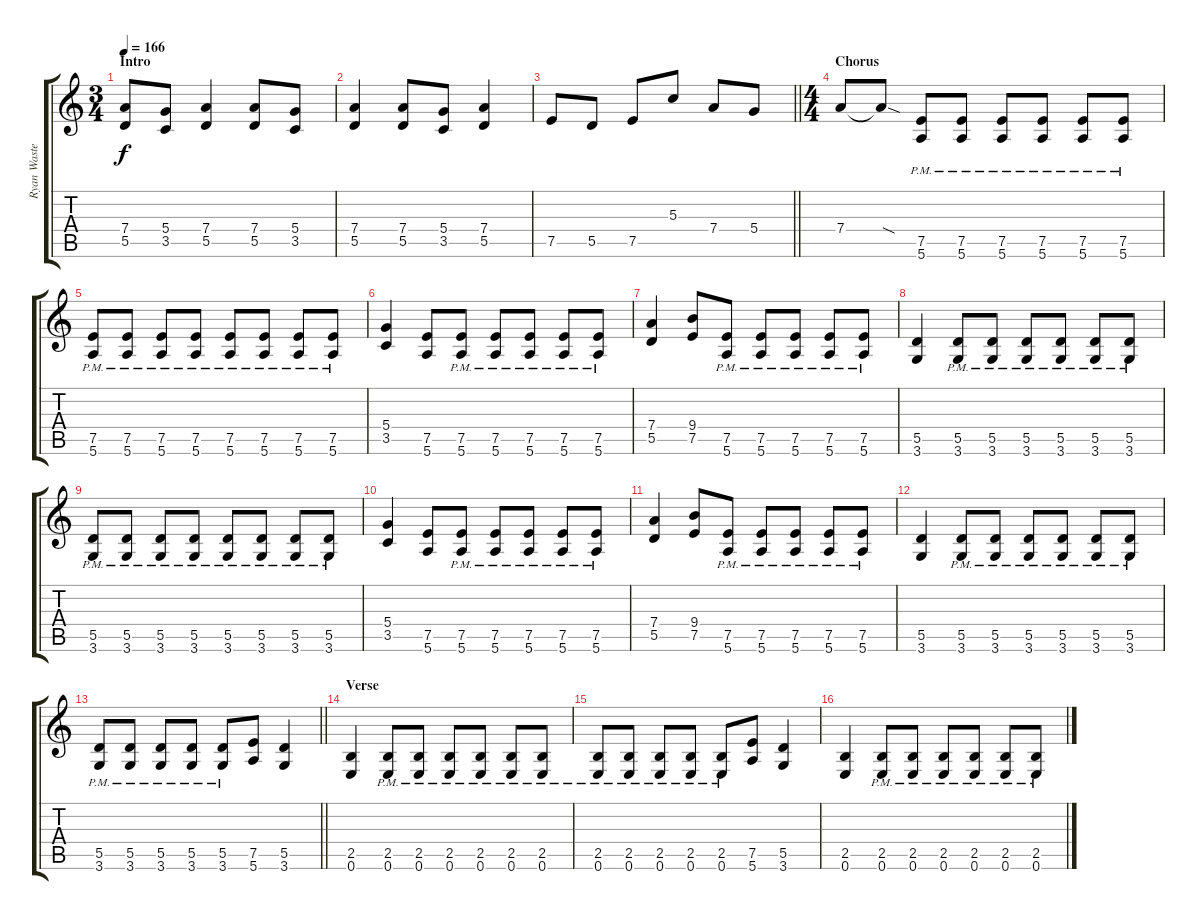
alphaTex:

\track ("Ryan Waste" "Ryan Waste") {instrument distortionguitar}
\staff {score tabs}
\tuning (E4 B3 G3 D3 A2 E2) {hide}
\ts (3 4)
\section ("" "Intro")
\tempo 166
\clef g2
\ks c
(7.4 5.5).8{dy f instrument distortionguitar} (5.4 3.5).8 (7.4 5.5).4 (7.4 5.5).8 (5.4 3.5).8 |
(7.4 5.5).4 (7.4 5.5).8 (5.4 3.5).8 (7.4 5.5).4 |
\barLineRight lightlight
7.5.8 5.5.8 7.5.8 5.3.8 7.4.8 5.4.8 |
\ts (4 4)
\section ("" "Chorus")
7.4.8 7.4{sod t}.8 (7.5{pm} 5.6{pm}).8 (7.5{pm} 5.6{pm}).8 (7.5{pm} 5.6{pm}).8 (7.5{pm} 5.6{pm}).8 (7.5{pm} 5.6{pm}).8 (7.5{pm} 5.6{pm}).8 |
(7.5{pm} 5.6{pm}).8 (7.5{pm} 5.6{pm}).8 (7.5{pm} 5.6{pm}).8 (7.5{pm} 5.6{pm}).8 (7.5{pm} 5.6{pm}).8 (7.5{pm} 5.6{pm}).8 (7.5{pm} 5.6{pm}).8 (7.5{pm} 5.6{pm}).8 |
(5.4 3.5).4 (7.5 5.6).8 (7.5{pm} 5.6{pm}).8 (7.5{pm} 5.6{pm}).8 (7.5{pm} 5.6{pm}).8 (7.5{pm} 5.6{pm}).8 (7.5{pm} 5.6{pm}).8 |
(7.4 5.5).4 (9.4 7.5).8 (7.5{pm} 5.6{pm}).8 (7.5{pm} 5.6{pm}).8 (7.5{pm} 5.6{pm}).8 (7.5{pm} 5.6{pm}).8 (7.5{pm} 5.6{pm}).8 |
(5.5 3.6).4 (5.5{pm} 3.6{pm}).8 (5.5{pm} 3.6{pm}).8 (5.5{pm} 3.6{pm}).8 (5.5{pm} 3.6{pm}).8 (5.5{pm} 3.6{pm}).8 (5.5{pm} 3.6{pm}).8 |
(5.5{pm} 3.6{pm}).8 (5.5{pm} 3.6{pm}).8 (5.5{pm} 3.6{pm}).8 (5.5{pm} 3.6{pm}).8 (5.5{pm} 3.6{pm}).8 (5.5{pm} 3.6{pm}).8 (5.5{pm} 3.6{pm}).8 (5.5{pm} 3.6{pm}).8 |
(5.4 3.5).4 (7.5 5.6).8 (7.5{pm} 5.6{pm}).8 (7.5{pm} 5.6{pm}).8 (7.5{pm} 5.6{pm}).8 (7.5{pm} 5.6{pm}).8 (7.5{pm} 5.6{pm}).8 |
(7.4 5.5).4 (9.4 7.5).8 (7.5{pm} 5.6{pm}).8 (7.5{pm} 5.6{pm}).8 (7.5{pm} 5.6{pm}).8 (7.5{pm} 5.6{pm}).8 (7.5{pm} 5.6{pm}).8 |
(5.5 3.6).4 (5.5{pm} 3.6{pm}).8 (5.5{pm} 3.6{pm}).8 (5.5{pm} 3.6{pm}).8 (5.5{pm} 3.6{pm}).8 (5.5{pm} 3.6{pm}).8 (5.5{pm} 3.6{pm}).8 |
\barLineRight lightlight
(5.5{pm} 3.6{pm}).8 (5.5{pm} 3.6{pm}).8 (5.5{pm} 3.6{pm}).8 (5.5{pm} 3.6{pm}).8 (5.5{pm} 3.6{pm}).8 (7.5 5.6).8 (5.5 3.6).4 |
\section ("" "Verse")
(2.5 0.6).4 (2.5{pm} 0.6{pm}).8 (2.5{pm} 0.6{pm}).8 (2.5{pm} 0.6{pm}).8 (2.5{pm} 0.6{pm}).8 (2.5{pm} 0.6{pm}).8 (2.5{pm} 0.6{pm}).8 |
(2.5{pm} 0.6{pm}).8 (2.5{pm} 0.6{pm}).8 (2.5{pm} 0.6{pm}).8 (2.5{pm} 0.6{pm}).8 (2.5{pm} 0.6{pm}).8 (7.5 5.6).8 (5.5 3.6).4 |
(2.5 0.6).4 (2.5{pm} 0.6{pm}).8 (2.5{pm} 0.6{pm}).8 (2.5{pm} 0.6{pm}).8 (2.5{pm} 0.6{pm}).8 (2.5{pm} 0.6{pm}).8 (2.5{pm} 0.6{pm}).8
